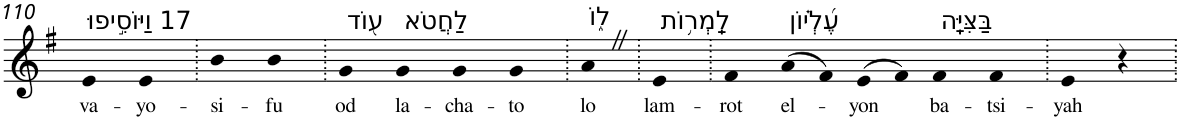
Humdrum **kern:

**kern	**text
*part1	*part1
*staff1	*staff1
*I"Piano	*
*I'Pno	*
!!LO:PB:g=z
*clefG2	*
*k[f#]	*
*G:	*
=110	=110
!LO:TX:a:t=17 וַיּוֹסִ֣יפוּ	!
!	!LO:LY:b
4e	va-
!	!LO:LY:b
4e	-yo-
=111.	=111.
!	!LO:LY:b
4b	-si-
!	!LO:LY:b
4b	-fu
=112.	=112.
!LO:TX:a:t=ע֭וֹד	!
!	!LO:LY:b
4g	od
!LO:TX:a:t=לַחֲטֹא	!
!	!LO:LY:b
4g	la-
!	!LO:LY:b
4g	-cha-
!	!LO:LY:b
4g	-to
=113.	=113.
!LO:TX:a:t=ל֑וֹ	!
!	!LO:LY:b
4aZ	lo
=114.	=114.
!LO:TX:a:t=לַֽמְר֥וֹת	!
!	!LO:LY:b
4e	lam-
=115.	=115.
!	!LO:LY:b
4f#	-rot
!LO:TX:a:t=עֶ֝לְי֗וֹן	!
!	!LO:LY:b
(>8a	el-
8f#)	.
!	!LO:LY:b
(>8e	-yon
8f#)	.
!LO:TX:a:t=בַּצִּיָּֽה	!
!	!LO:LY:b
4f#	ba-
!	!LO:LY:b
4f#	-tsi-
=116.	=116.
!	!LO:LY:b
4e	-yah
4r	.
=.	=.
*-	*-
